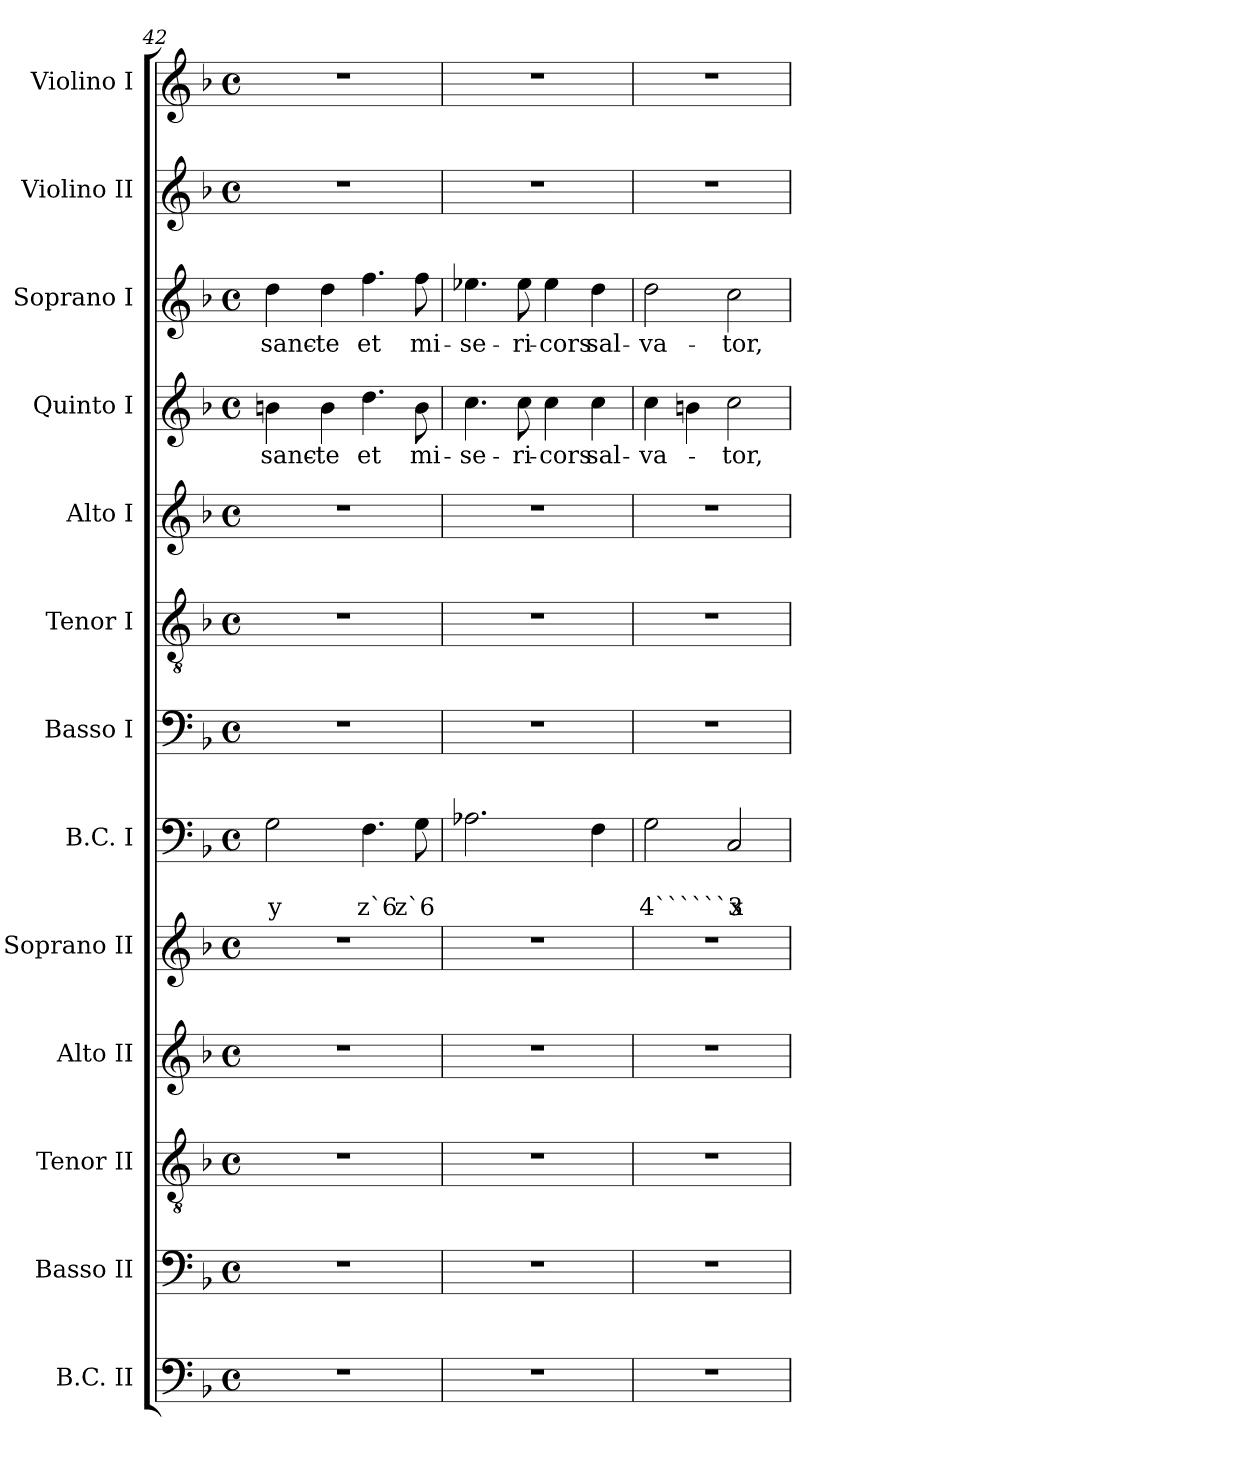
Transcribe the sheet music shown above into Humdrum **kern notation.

**kern	**kern	**kern	**kern	**kern	**kern	**text	**text	**kern	**kern	**kern	**kern	**text	**kern	**text	**kern	**kern
*part13	*part12	*part11	*part10	*part9	*part8	*part8	*part8	*part7	*part6	*part5	*part4	*part4	*part3	*part3	*part2	*part1
*staff13	*staff12	*staff11	*staff10	*staff9	*staff8	*staff8	*staff8	*staff7	*staff6	*staff5	*staff4	*staff4	*staff3	*staff3	*staff2	*staff1
*I"B.C. II	*I"Basso II	*I"Tenor II	*I"Alto II	*I"Soprano II	*I"B.C. I	*	*	*I"Basso I	*I"Tenor I	*I"Alto I	*I"Quinto I	*	*I"Soprano I	*	*I"Violino II	*I"Violino I
*I'BC2	*I'B 2	*I'T 2	*I'A 2	*I'S 2	*I'BC1	*	*	*I'B 1	*I'T 1	*I'A 1	*I'Q 1	*	*I'S 1	*	*I'Vln. II	*I'Vln. I
*clefF4	*clefF4	*clefGv2	*clefG2	*clefG2	*clefF4	*	*	*clefF4	*clefGv2	*clefG2	*clefG2	*	*clefG2	*	*clefG2	*clefG2
*k[b-]	*k[b-]	*k[b-]	*k[b-]	*k[b-]	*k[b-]	*	*	*k[b-]	*k[b-]	*k[b-]	*k[b-]	*	*k[b-]	*	*k[b-]	*k[b-]
*F:	*F:	*F:	*F:	*F:	*F:	*	*	*F:	*F:	*F:	*F:	*	*F:	*	*F:	*F:
*M4/4	*M4/4	*M4/4	*M4/4	*M4/4	*M4/4	*	*	*M4/4	*M4/4	*M4/4	*M4/4	*	*M4/4	*	*M4/4	*M4/4
*met(c)	*met(c)	*met(c)	*met(c)	*met(c)	*met(c)	*	*	*met(c)	*met(c)	*met(c)	*met(c)	*	*met(c)	*	*met(c)	*met(c)
=42	=42	=42	=42	=42	=42	=42	=42	=42	=42	=42	=42	=42	=42	=42	=42	=42
!	!	!	!	!	!	!	!LO:LY:b	!	!	!	!	!	!	!	!	!
!	!	!	!	!	!	!	!	!	!	!	!	!LO:LY:b	!	!	!	!
!	!	!	!	!	!	!	!	!	!	!	!	!	!	!LO:LY:b	!	!
1r	1r	1r	1r	1r	2G\	.	y	1r	1r	1r	4bn\	sanc-	4dd\	sanc-	1r	1r
!	!	!	!	!	!	!	!	!	!	!	!	!LO:LY:b	!	!	!	!
!	!	!	!	!	!	!	!	!	!	!	!	!	!	!LO:LY:b	!	!
.	.	.	.	.	.	.	.	.	.	.	4b\	-te	4dd\	-te	.	.
!	!	!	!	!	!	!	!LO:LY:b	!	!	!	!	!	!	!	!	!
!	!	!	!	!	!	!	!	!	!	!	!	!LO:LY:b	!	!	!	!
!	!	!	!	!	!	!	!	!	!	!	!	!	!	!LO:LY:b	!	!
.	.	.	.	.	4.F\	.	z`6	.	.	.	4.dd\	et	4.ff\	et	.	.
!	!	!	!	!	!	!	!LO:LY:b	!	!	!	!	!	!	!	!	!
!	!	!	!	!	!	!	!	!	!	!	!	!LO:LY:b	!	!	!	!
!	!	!	!	!	!	!	!	!	!	!	!	!	!	!LO:LY:b	!	!
.	.	.	.	.	8G\	.	z`6	.	.	.	8b\	mi-	8ff\	mi-	.	.
=43	=43	=43	=43	=43	=43	=43	=43	=43	=43	=43	=43	=43	=43	=43	=43	=43
!	!	!	!	!	!	!	!	!	!	!	!	!LO:LY:b	!	!	!	!
!	!	!	!	!	!	!	!	!	!	!	!	!	!	!LO:LY:b	!	!
1r	1r	1r	1r	1r	2.A-X\	.	.	1r	1r	1r	4.cc\	-se-	4.ee-X\	-se-	1r	1r
!	!	!	!	!	!	!	!	!	!	!	!	!LO:LY:b	!	!	!	!
!	!	!	!	!	!	!	!	!	!	!	!	!	!	!LO:LY:b	!	!
.	.	.	.	.	.	.	.	.	.	.	8cc\	-ri-	8ee-\	-ri-	.	.
!	!	!	!	!	!	!	!	!	!	!	!	!LO:LY:b	!	!	!	!
!	!	!	!	!	!	!	!	!	!	!	!	!	!	!LO:LY:b	!	!
.	.	.	.	.	.	.	.	.	.	.	4cc\	-cors	4ee-\	-cors	.	.
!	!	!	!	!	!	!	!	!	!	!	!	!LO:LY:b	!	!	!	!
!	!	!	!	!	!	!	!	!	!	!	!	!	!	!LO:LY:b	!	!
.	.	.	.	.	4F\	.	.	.	.	.	4cc\	sal-	4dd\	sal-	.	.
=44	=44	=44	=44	=44	=44	=44	=44	=44	=44	=44	=44	=44	=44	=44	=44	=44
!	!	!	!	!	!	!	!LO:LY:b	!	!	!	!	!	!	!	!	!
!	!	!	!	!	!	!	!	!	!	!	!	!LO:LY:b	!	!	!	!
!	!	!	!	!	!	!	!	!	!	!	!	!	!	!LO:LY:b	!	!
1r	1r	1r	1r	1r	2G\	.	4``````3	1r	1r	1r	4cc\	-va-	2dd\	-va-	1r	1r
.	.	.	.	.	.	.	.	.	.	.	4bn\	.	.	.	.	.
!	!	!	!	!	!	!	!LO:LY:b	!	!	!	!	!	!	!	!	!
!	!	!	!	!	!	!	!	!	!	!	!	!LO:LY:b	!	!	!	!
!	!	!	!	!	!	!	!	!	!	!	!	!	!	!LO:LY:b	!	!
.	.	.	.	.	2C/	.	x	.	.	.	2cc\	-tor,	2cc\	-tor,	.	.
=	=	=	=	=	=	=	=	=	=	=	=	=	=	=	=	=
*-	*-	*-	*-	*-	*-	*-	*-	*-	*-	*-	*-	*-	*-	*-	*-	*-
